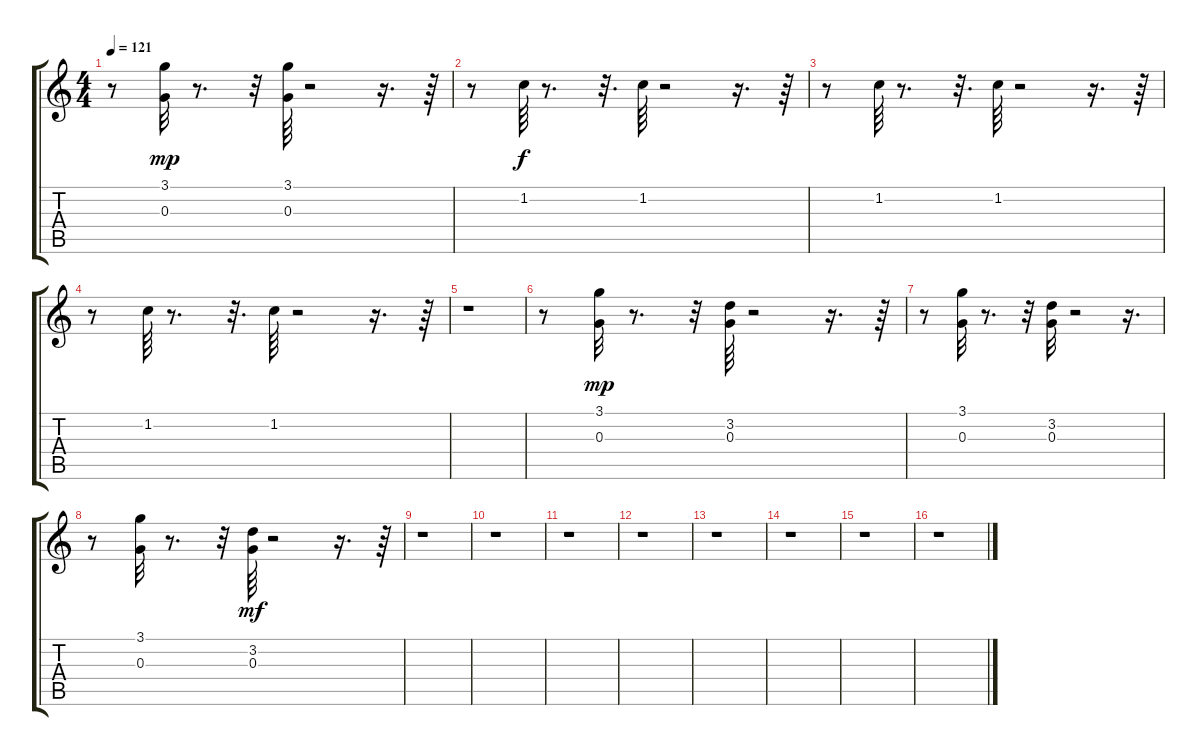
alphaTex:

\track "" {instrument electricguitarmuted}
\staff {score tabs}
\tuning (E4 B3 G3 D3 A2 E2) {hide}
\ts (4 4)
\tempo 121
\clef g2
\ks c
r.8{dy mp} (3.1 0.3).32 r.8{d} r.32 (3.1 0.3).64 r.2 r.16{d} r.64 |
r.8 1.2.64{dy f} r.8{d} r.32{d} 1.2.64 r.2 r.16{d} r.64 |
r.8 1.2.64 r.8{d} r.32{d} 1.2.64 r.2 r.16{d} r.64 |
r.8 1.2.64 r.8{d} r.32{d} 1.2.64 r.2 r.16{d} r.64 |
r.1 |
r.8 (3.1 0.3).32{dy mp} r.8{d} r.32 (3.2 0.3).64 r.2 r.16{d} r.64 |
r.8 (3.1 0.3).32 r.8{d} r.32 (3.2 0.3).32 r.2 r.16{d} |
r.8 (3.1 0.3).32 r.8{d} r.32 (3.2 0.3).64{dy mf} r.2 r.16{d} r.64 |
r.1 |
r.1 |
r.1 |
r.1 |
r.1 |
r.1 |
r.1 |
r.1
